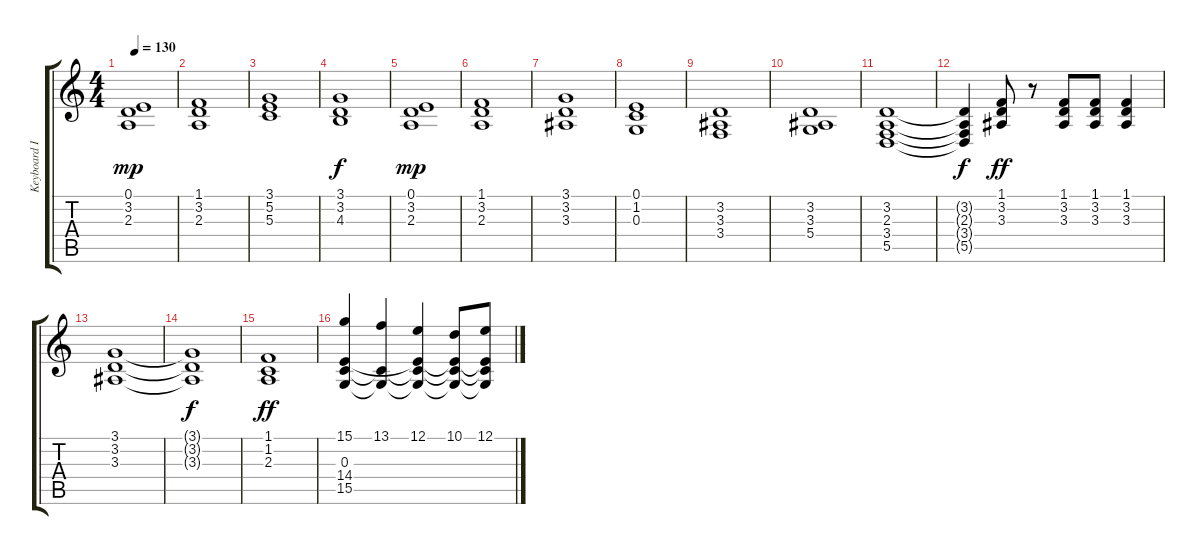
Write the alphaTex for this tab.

\track ("Keyboard I" "Keyboard I") {instrument pad2warm}
\staff {score tabs}
\tuning (E4 B3 G3 D3 A2 D2) {hide}
\ts (4 4)
\tempo 130
\clef g2
\ks c
(0.1 3.2 2.3).1{dy mp} |
(1.1 3.2 2.3).1 |
(3.1 5.2 5.3).1 |
(3.1 3.2 4.3).1{dy f} |
(0.1 3.2 2.3).1{dy mp} |
(1.1 3.2 2.3).1 |
(3.1 3.2 3.3).1 |
(0.1 1.2 0.3).1 |
(3.2 3.3 3.4).1 |
(3.2 3.3 5.4).1 |
(3.2 2.3 3.4 5.5).1 |
(3.2{t} 2.3{t} 3.4{t} 5.5{t}).4{dy f} (1.1 3.2 3.3).8{dy ff instrument stringensemble1} r.8 (1.1 3.2 3.3).8 (1.1 3.2 3.3).8 (1.1 3.2 3.3).4 |
(3.1 3.2 3.3).1 |
(3.1{t} 3.2{t} 3.3{t}).1{dy f} |
(1.1 1.2 2.3).1{dy ff} |
(15.1 0.3 14.4 15.5).4 (13.1 0.3{t} 15.5{t}).4 (12.1 0.3{t} 14.4{t} 15.5{t}).4 (10.1 0.3{t} 14.4{t} 15.5{t}).8 (12.1 0.3{t} 14.4{t} 15.5{t}).8
